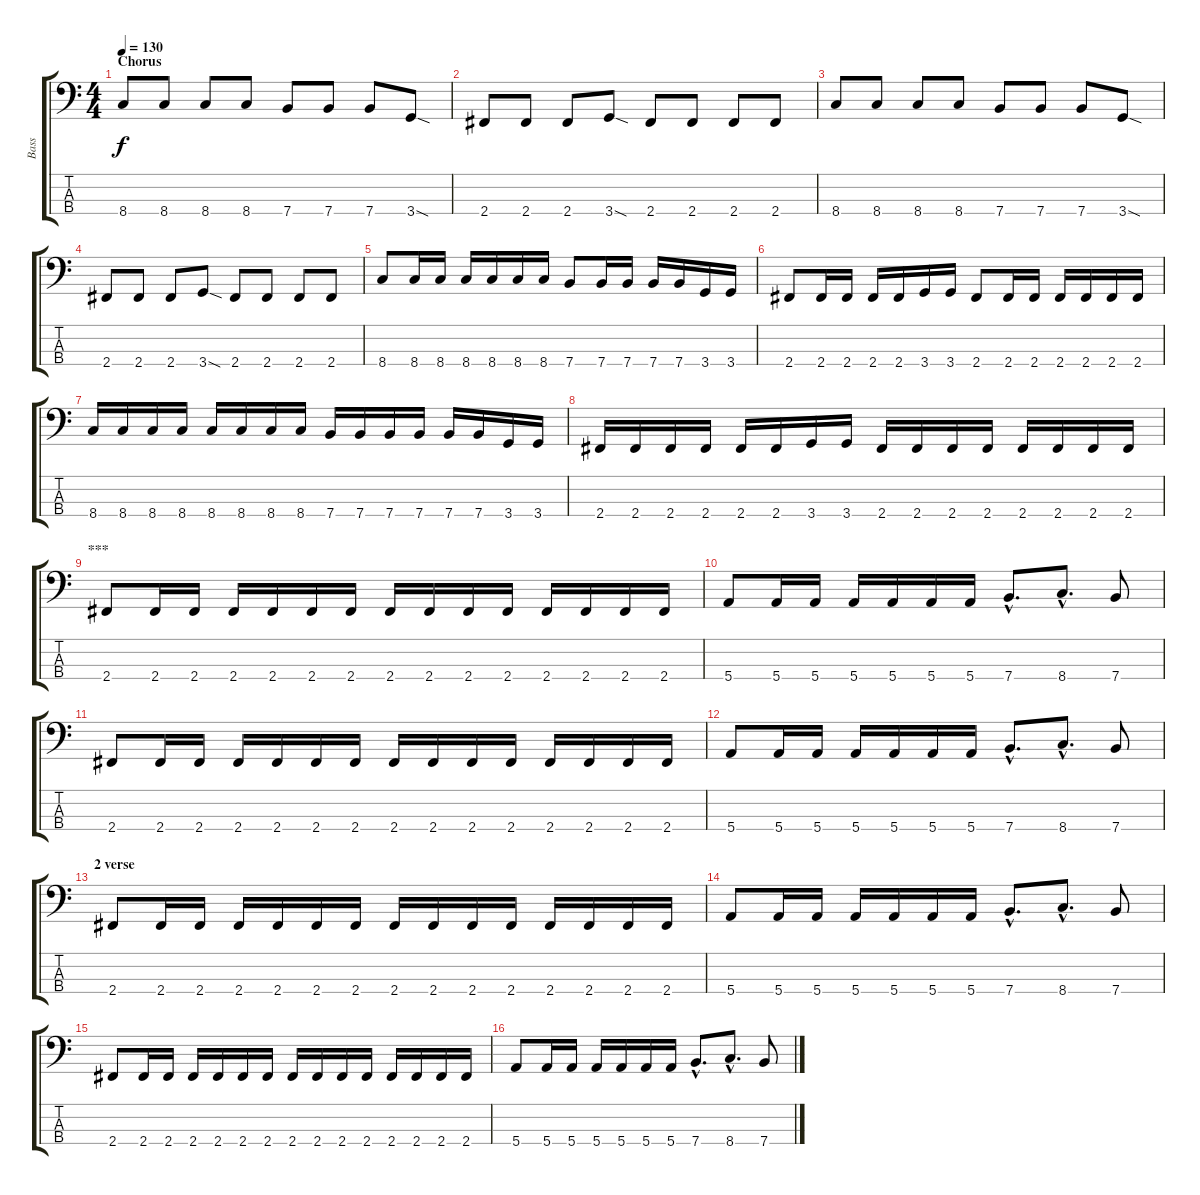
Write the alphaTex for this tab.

\track ("Bass" "Bass") {instrument electricbasspick}
\staff {score tabs}
\tuning (G2 D2 A1 E1) {hide}
\ts (4 4)
\section ("" "Chorus")
\tempo 130
\clef f4
\ks c
8.4.8{dy f} 8.4.8 8.4.8 8.4.8 7.4.8 7.4.8 7.4.8 3.4{sod}.8 |
2.4.8 2.4.8 2.4.8 3.4{sod}.8 2.4.8 2.4.8 2.4.8 2.4.8 |
8.4.8 8.4.8 8.4.8 8.4.8 7.4.8 7.4.8 7.4.8 3.4{sod}.8 |
2.4.8 2.4.8 2.4.8 3.4{sod}.8 2.4.8 2.4.8 2.4.8 2.4.8 |
8.4.8 8.4.16 8.4.16 8.4.16 8.4.16 8.4.16 8.4.16 7.4.8 7.4.16 7.4.16 7.4.16 7.4.16 3.4.16 3.4.16 |
2.4.8 2.4.16 2.4.16 2.4.16 2.4.16 3.4.16 3.4.16 2.4.8 2.4.16 2.4.16 2.4.16 2.4.16 2.4.16 2.4.16 |
8.4.16 8.4.16 8.4.16 8.4.16 8.4.16 8.4.16 8.4.16 8.4.16 7.4.16 7.4.16 7.4.16 7.4.16 7.4.16 7.4.16 3.4.16 3.4.16 |
2.4.16 2.4.16 2.4.16 2.4.16 2.4.16 2.4.16 3.4.16 3.4.16 2.4.16 2.4.16 2.4.16 2.4.16 2.4.16 2.4.16 2.4.16 2.4.16 |
\section ("" "***")
2.4.8 2.4.16 2.4.16 2.4.16 2.4.16 2.4.16 2.4.16 2.4.16 2.4.16 2.4.16 2.4.16 2.4.16 2.4.16 2.4.16 2.4.16 |
5.4.8 5.4.16 5.4.16 5.4.16 5.4.16 5.4.16 5.4.16 7.4{hac}.8{d} 8.4{hac}.8{d} 7.4.8 |
2.4.8 2.4.16 2.4.16 2.4.16 2.4.16 2.4.16 2.4.16 2.4.16 2.4.16 2.4.16 2.4.16 2.4.16 2.4.16 2.4.16 2.4.16 |
5.4.8 5.4.16 5.4.16 5.4.16 5.4.16 5.4.16 5.4.16 7.4{hac}.8{d} 8.4{hac}.8{d} 7.4.8 |
\section ("" "2 verse")
2.4.8 2.4.16 2.4.16 2.4.16 2.4.16 2.4.16 2.4.16 2.4.16 2.4.16 2.4.16 2.4.16 2.4.16 2.4.16 2.4.16 2.4.16 |
5.4.8 5.4.16 5.4.16 5.4.16 5.4.16 5.4.16 5.4.16 7.4{hac}.8{d} 8.4{hac}.8{d} 7.4.8 |
2.4.8 2.4.16 2.4.16 2.4.16 2.4.16 2.4.16 2.4.16 2.4.16 2.4.16 2.4.16 2.4.16 2.4.16 2.4.16 2.4.16 2.4.16 |
5.4.8 5.4.16 5.4.16 5.4.16 5.4.16 5.4.16 5.4.16 7.4{hac}.8{d} 8.4{hac}.8{d} 7.4.8
